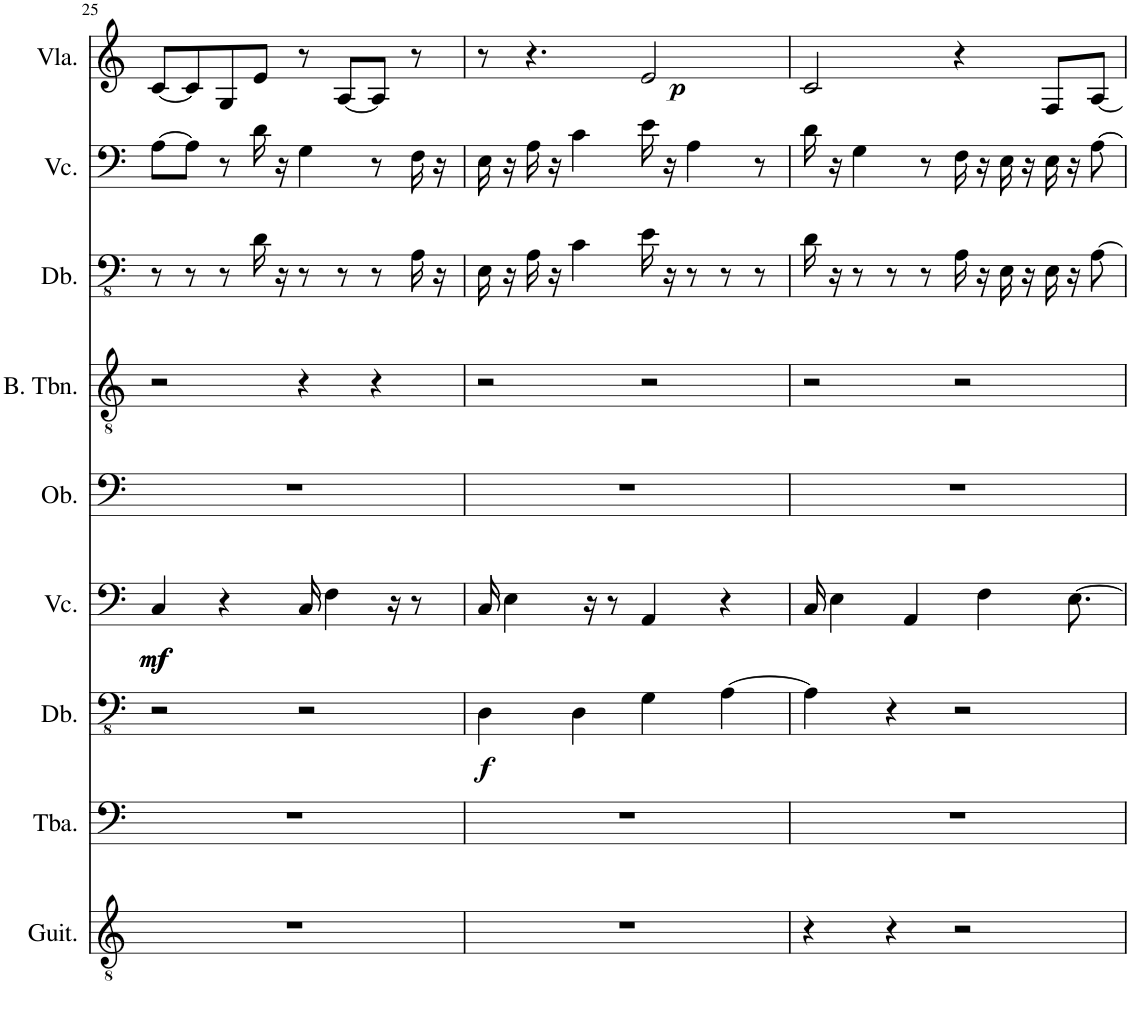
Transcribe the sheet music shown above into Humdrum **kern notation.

**kern	**kern	**kern	**dynam	**kern	**dynam	**kern	**kern	**kern	**kern	**kern	**dynam
*part9	*part8	*part7	*part7	*part6	*part6	*part5	*part4	*part3	*part2	*part1	*part1
*staff9	*staff8	*staff7	*staff7	*staff6	*staff6	*staff5	*staff4	*staff3	*staff2	*staff1	*staff1
*I"Classical Guitar	*I"Tuba	*I"Double Bass	*	*I"Violoncello	*	*I"Oboe	*I"Bass Trombone	*I"Double Bass	*I"Violoncello	*I"Viola	*
*I'Guit.	*I'Tba.	*I'Db.	*	*I'Vc.	*	*I'Ob.	*I'B. Tbn.	*I'Db.	*I'Vc.	*I'Vla.	*
!!LO:PB:g=z
*clefGv2	*clefF4	*clefFv4	*	*clefF4	*	*clefF4	*clefGv2	*clefFv4	*clefF4	*clefG2	*
*	*	*Trd7c12	*	*	*	*	*	*Trd7c12	*	*	*
*k[]	*k[]	*k[]	*	*k[]	*	*k[]	*k[]	*k[]	*k[]	*k[]	*
*M4/4	*M4/4	*M4/4	*	*M4/4	*	*M4/4	*M4/4	*M4/4	*M4/4	*M4/4	*
=25	=25	=25	=25	=25	=25	=25	=25	=25	=25	=25	=25
!	!	!	!	!	!LO:DY:b	!	!	!	!	!	!
!	!	!	!	!	!LO:DY:n=1:b	!	!	!	!	!	!
1r	1r	2r	.	4C/	mf mf	1r	2r	8r	[8A\L	[8c/L	.
.	.	.	.	.	.	.	.	8r	8A\J]	8c/]	.
.	.	.	.	4r	.	.	.	8r	8r	8G/	.
.	.	.	.	.	.	.	.	16D\	16d\	8e/J	.
.	.	.	.	.	.	.	.	16r	16r	.	.
.	.	2r	.	16C/	.	.	4r	8r	4G\	8r	.
.	.	.	.	4F\	.	.	.	.	.	.	.
.	.	.	.	.	.	.	.	8r	.	[8A/L	.
.	.	.	.	.	.	.	4r	8r	8r	8A/J]	.
.	.	.	.	16r	.	.	.	.	.	.	.
.	.	.	.	8r	.	.	.	16AA\	16F\	8r	.
.	.	.	.	.	.	.	.	16r	16r	.	.
=26	=26	=26	=26	=26	=26	=26	=26	=26	=26	=26	=26
!	!	!	!LO:DY:b	!	!	!	!	!	!	!	!
1r	1r	4DD\	f	16C/	.	1r	2r	16EE\	16E\	8r	.
.	.	.	.	4E\	.	.	.	16r	16r	.	.
.	.	.	.	.	.	.	.	16AA\	16A\	4.r	.
.	.	.	.	.	.	.	.	16r	16r	.	.
.	.	4DD\	.	.	.	.	.	4C\	4c\	.	.
.	.	.	.	16r	.	.	.	.	.	.	.
.	.	.	.	8r	.	.	.	.	.	.	.
!	!	!	!	!	!	!	!	!	!	!	!LO:DY:b
.	.	4GG\	.	4AA/	.	.	2r	16E\	16e\	2e/	p
.	.	.	.	.	.	.	.	16r	16r	.	.
.	.	.	.	.	.	.	.	8r	4A\	.	.
.	.	[4AA\	.	4r	.	.	.	8r	.	.	.
.	.	.	.	.	.	.	.	8r	8r	.	.
=27	=27	=27	=27	=27	=27	=27	=27	=27	=27	=27	=27
4r	1r	4AA\]	.	16C/	.	1r	2r	16D\	16d\	2c/	.
.	.	.	.	4E\	.	.	.	16r	16r	.	.
.	.	.	.	.	.	.	.	8r	4G\	.	.
4r	.	4r	.	.	.	.	.	8r	.	.	.
.	.	.	.	4AA/	.	.	.	.	.	.	.
.	.	.	.	.	.	.	.	8r	8r	.	.
2r	.	2r	.	.	.	.	2r	16AA\	16F\	4r	.
.	.	.	.	4F\	.	.	.	16r	16r	.	.
.	.	.	.	.	.	.	.	16EE\	16E\	.	.
.	.	.	.	.	.	.	.	16r	16r	.	.
.	.	.	.	.	.	.	.	16EE\	16E\	8F/L	.
.	.	.	.	[8.E\	.	.	.	16r	16r	.	.
.	.	.	.	.	.	.	.	[8AA\	[8A\	[8A/J	.
=	=	=	=	=	=	=	=	=	=	=	=
*-	*-	*-	*-	*-	*-	*-	*-	*-	*-	*-	*-
